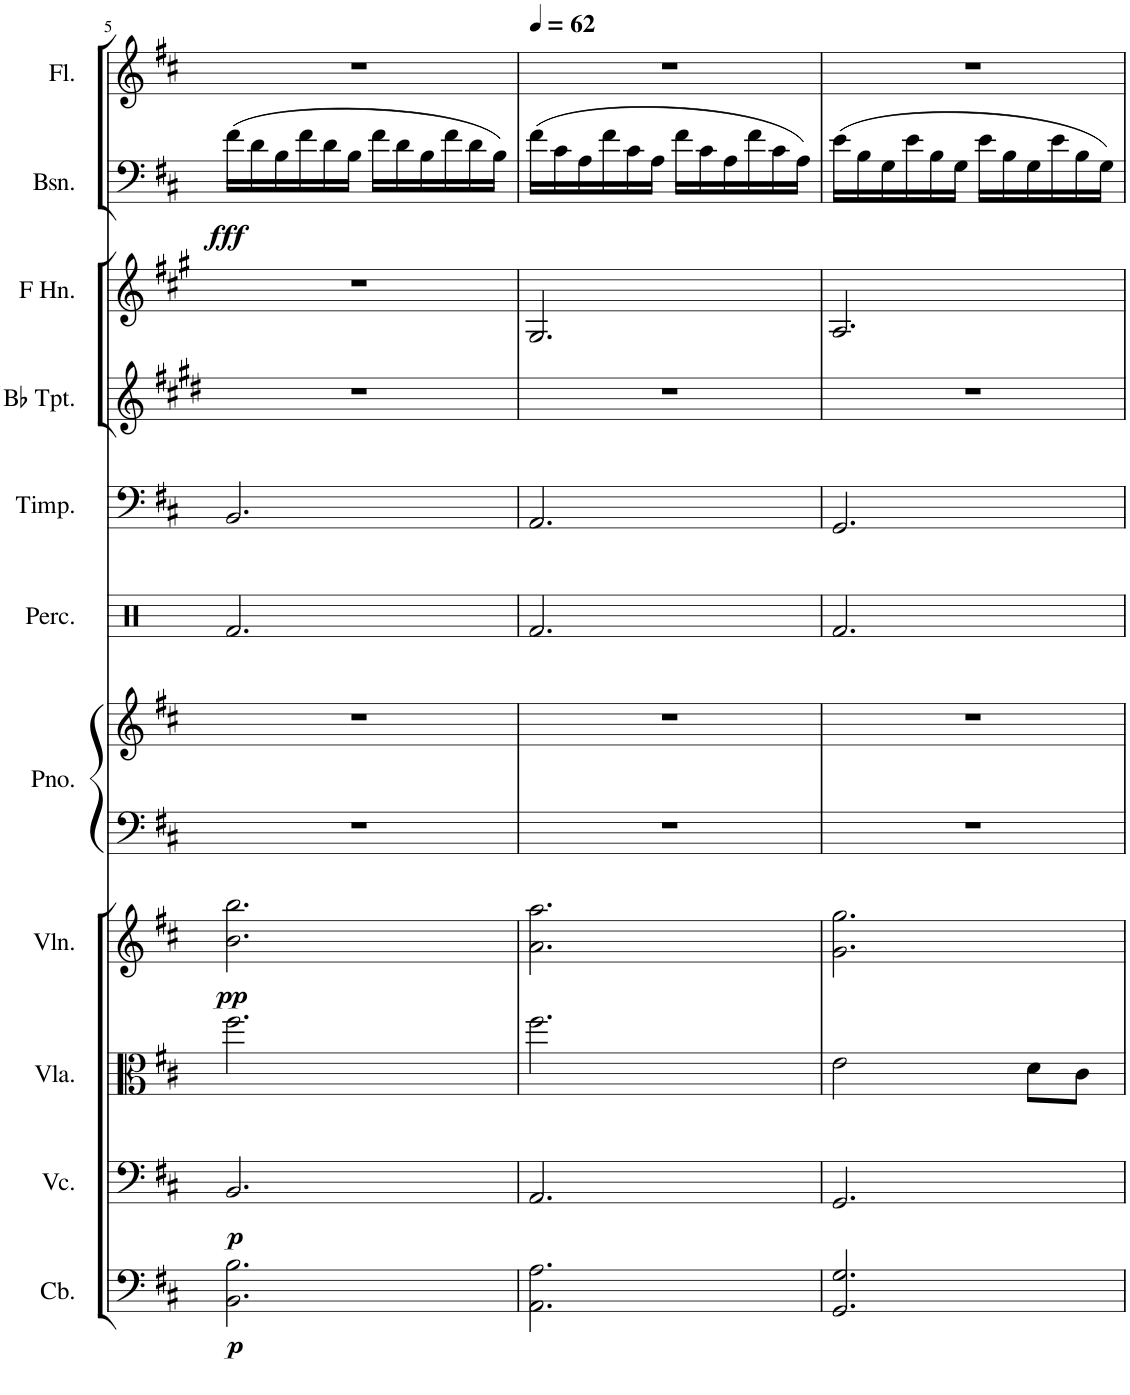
**kern	**dynam	**kern	**dynam	**kern	**kern	**dynam	**kern	**kern	**kern	**kern	**kern	**kern	**kern	**dynam	**kern
*part11	*part11	*part10	*part10	*part9	*part8	*part8	*part7	*part7	*part6	*part5	*part4	*part3	*part2	*part2	*part1
*staff12	*staff12	*staff11	*staff11	*staff10	*staff9	*staff9	*staff8	*staff7	*staff6	*staff5	*staff4	*staff3	*staff2	*staff2	*staff1
*I"Contrabass	*	*I"Violoncello	*	*I"Viola	*I"Violin	*	*I"Piano	*	*I"Percussion	*I"Timpani	*I"Bb Trumpet	*I"Horn in F	*I"Bassoon	*	*I"Flute
*I'Cb.	*	*I'Vc.	*	*I'Vla.	*I'Vln.	*	*I'Pno.	*	*I'Perc.	*I'Timp.	*I'Bb Tpt.	*	*I'Bsn.	*	*I'Fl.
!!LO:PB:g=z
*clefF4	*	*clefF4	*	*clefC3	*clefG2	*	*clefF4	*clefG2	*clefX	*clefF4	*clefG2	*clefG2	*clefF4	*	*clefG2
*Trd7c12	*	*	*	*	*	*	*	*	*	*	*Trd1c2	*Trd4c7	*	*	*
*k[f#c#]	*	*k[f#c#]	*	*k[f#c#]	*k[f#c#]	*	*k[f#c#]	*k[f#c#]	*k[]	*k[f#c#]	*k[f#c#g#d#]	*k[f#c#g#]	*k[f#c#]	*	*k[f#c#]
*M6/8	*	*M6/8	*	*M6/8	*M6/8	*	*M6/8	*M6/8	*M6/8	*M6/8	*M6/8	*M6/8	*M6/8	*	*M6/8
=5	=5	=5	=5	=5	=5	=5	=5	=5	=5	=5	=5	=5	=5	=5	=5
!	!LO:DY:b	!	!LO:DY:b	!	!	!LO:DY:b	!	!	!	!	!	!	!	!LO:DY:b	!
2.BB\ 2.B\	p	2.BB/	p	2.ff#\	2.b\ 2.bb\	pp	2.r	2.r	2.Rf/	2.BB/	2.r	2.r	(>16f#\LL	fff	2.r
.	.	.	.	.	.	.	.	.	.	.	.	.	16d\	.	.
.	.	.	.	.	.	.	.	.	.	.	.	.	16B\	.	.
.	.	.	.	.	.	.	.	.	.	.	.	.	16f#\	.	.
.	.	.	.	.	.	.	.	.	.	.	.	.	16d\	.	.
.	.	.	.	.	.	.	.	.	.	.	.	.	16B\JJ	.	.
.	.	.	.	.	.	.	.	.	.	.	.	.	16f#\LL	.	.
.	.	.	.	.	.	.	.	.	.	.	.	.	16d\	.	.
.	.	.	.	.	.	.	.	.	.	.	.	.	16B\	.	.
.	.	.	.	.	.	.	.	.	.	.	.	.	16f#\	.	.
.	.	.	.	.	.	.	.	.	.	.	.	.	16d\	.	.
.	.	.	.	.	.	.	.	.	.	.	.	.	16B\JJ)	.	.
=6	=6	=6	=6	=6	=6	=6	=6	=6	=6	=6	=6	=6	=6	=6	=6
*	*	*	*	*	*	*	*	*	*	*	*	*	*	*	*MM62
2.AA\ 2.A\	.	2.AA/	.	2.ff#\	2.a\ 2.aa\	.	2.r	2.r	2.Rf/	2.AA/	2.r	2.G#/	(>16f#\LL	.	2.r
.	.	.	.	.	.	.	.	.	.	.	.	.	16c#\	.	.
.	.	.	.	.	.	.	.	.	.	.	.	.	16A\	.	.
.	.	.	.	.	.	.	.	.	.	.	.	.	16f#\	.	.
.	.	.	.	.	.	.	.	.	.	.	.	.	16c#\	.	.
.	.	.	.	.	.	.	.	.	.	.	.	.	16A\JJ	.	.
.	.	.	.	.	.	.	.	.	.	.	.	.	16f#\LL	.	.
.	.	.	.	.	.	.	.	.	.	.	.	.	16c#\	.	.
.	.	.	.	.	.	.	.	.	.	.	.	.	16A\	.	.
.	.	.	.	.	.	.	.	.	.	.	.	.	16f#\	.	.
.	.	.	.	.	.	.	.	.	.	.	.	.	16c#\	.	.
.	.	.	.	.	.	.	.	.	.	.	.	.	16A\JJ)	.	.
=7	=7	=7	=7	=7	=7	=7	=7	=7	=7	=7	=7	=7	=7	=7	=7
2.GG/ 2.G/	.	2.GG/	.	2e\	2.g\ 2.gg\	.	2.r	2.r	2.Rf/	2.GG/	2.r	2.A/	(>16e\LL	.	2.r
.	.	.	.	.	.	.	.	.	.	.	.	.	16B\	.	.
.	.	.	.	.	.	.	.	.	.	.	.	.	16G\	.	.
.	.	.	.	.	.	.	.	.	.	.	.	.	16e\	.	.
.	.	.	.	.	.	.	.	.	.	.	.	.	16B\	.	.
.	.	.	.	.	.	.	.	.	.	.	.	.	16G\JJ	.	.
.	.	.	.	.	.	.	.	.	.	.	.	.	16e\LL	.	.
.	.	.	.	.	.	.	.	.	.	.	.	.	16B\	.	.
.	.	.	.	8d\L	.	.	.	.	.	.	.	.	16G\	.	.
.	.	.	.	.	.	.	.	.	.	.	.	.	16e\	.	.
.	.	.	.	8c#\J	.	.	.	.	.	.	.	.	16B\	.	.
.	.	.	.	.	.	.	.	.	.	.	.	.	16G\JJ)	.	.
=	=	=	=	=	=	=	=	=	=	=	=	=	=	=	=
*-	*-	*-	*-	*-	*-	*-	*-	*-	*-	*-	*-	*-	*-	*-	*-
